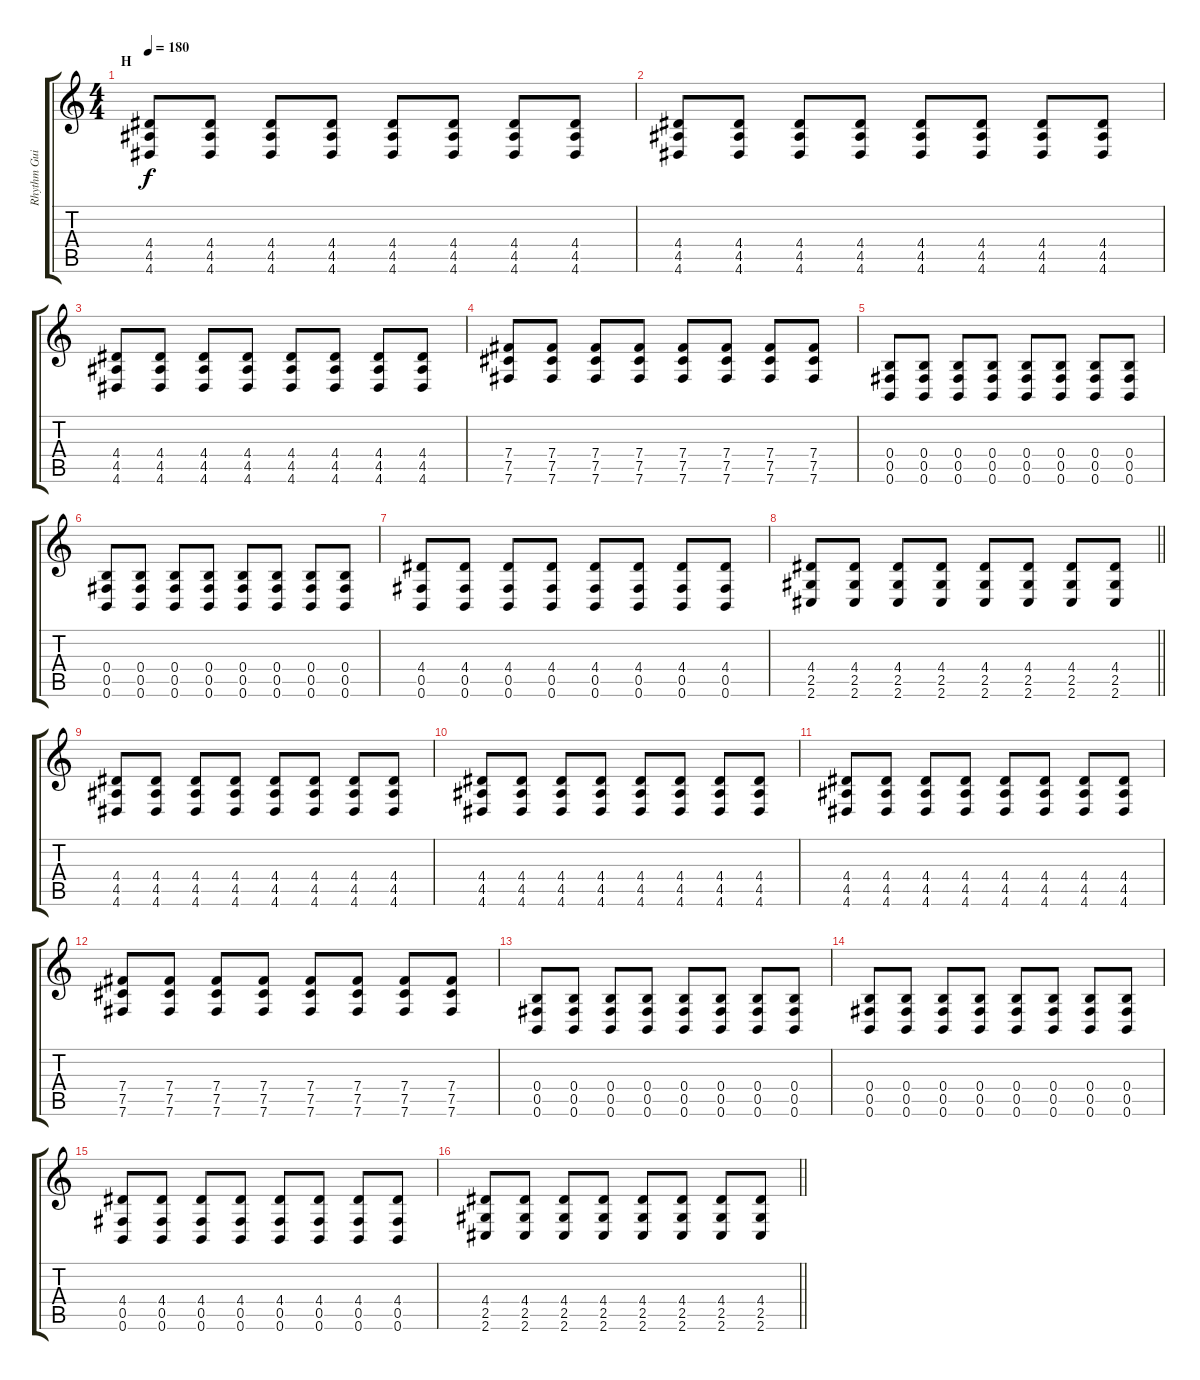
\track ("Rhythm Guitar: Chris Di Carlo" "Rhythm Gui") {instrument distortionguitar}
\staff {score tabs}
\tuning (Db4 Ab3 E3 B2 Gb2 B1) {hide}
\ts (4 4)
\section ("" "H")
\tempo 180
\clef g2
\ks c
(4.4 4.5 4.6).8{dy f} (4.4 4.5 4.6).8 (4.4 4.5 4.6).8 (4.4 4.5 4.6).8 (4.4 4.5 4.6).8 (4.4 4.5 4.6).8 (4.4 4.5 4.6).8 (4.4 4.5 4.6).8 |
(4.4 4.5 4.6).8 (4.4 4.5 4.6).8 (4.4 4.5 4.6).8 (4.4 4.5 4.6).8 (4.4 4.5 4.6).8 (4.4 4.5 4.6).8 (4.4 4.5 4.6).8 (4.4 4.5 4.6).8 |
(4.4 4.5 4.6).8 (4.4 4.5 4.6).8 (4.4 4.5 4.6).8 (4.4 4.5 4.6).8 (4.4 4.5 4.6).8 (4.4 4.5 4.6).8 (4.4 4.5 4.6).8 (4.4 4.5 4.6).8 |
(7.4 7.5 7.6).8 (7.4 7.5 7.6).8 (7.4 7.5 7.6).8 (7.4 7.5 7.6).8 (7.4 7.5 7.6).8 (7.4 7.5 7.6).8 (7.4 7.5 7.6).8 (7.4 7.5 7.6).8 |
(0.4 0.5 0.6).8 (0.4 0.5 0.6).8 (0.4 0.5 0.6).8 (0.4 0.5 0.6).8 (0.4 0.5 0.6).8 (0.4 0.5 0.6).8 (0.4 0.5 0.6).8 (0.4 0.5 0.6).8 |
(0.4 0.5 0.6).8 (0.4 0.5 0.6).8 (0.4 0.5 0.6).8 (0.4 0.5 0.6).8 (0.4 0.5 0.6).8 (0.4 0.5 0.6).8 (0.4 0.5 0.6).8 (0.4 0.5 0.6).8 |
(4.4 0.5 0.6).8 (4.4 0.5 0.6).8 (4.4 0.5 0.6).8 (4.4 0.5 0.6).8 (4.4 0.5 0.6).8 (4.4 0.5 0.6).8 (4.4 0.5 0.6).8 (4.4 0.5 0.6).8 |
\barLineRight lightlight
(4.4 2.5 2.6).8 (4.4 2.5 2.6).8 (4.4 2.5 2.6).8 (4.4 2.5 2.6).8 (4.4 2.5 2.6).8 (4.4 2.5 2.6).8 (4.4 2.5 2.6).8 (4.4 2.5 2.6).8 |
(4.4 4.5 4.6).8 (4.4 4.5 4.6).8 (4.4 4.5 4.6).8 (4.4 4.5 4.6).8 (4.4 4.5 4.6).8 (4.4 4.5 4.6).8 (4.4 4.5 4.6).8 (4.4 4.5 4.6).8 |
(4.4 4.5 4.6).8 (4.4 4.5 4.6).8 (4.4 4.5 4.6).8 (4.4 4.5 4.6).8 (4.4 4.5 4.6).8 (4.4 4.5 4.6).8 (4.4 4.5 4.6).8 (4.4 4.5 4.6).8 |
(4.4 4.5 4.6).8 (4.4 4.5 4.6).8 (4.4 4.5 4.6).8 (4.4 4.5 4.6).8 (4.4 4.5 4.6).8 (4.4 4.5 4.6).8 (4.4 4.5 4.6).8 (4.4 4.5 4.6).8 |
(7.4 7.5 7.6).8 (7.4 7.5 7.6).8 (7.4 7.5 7.6).8 (7.4 7.5 7.6).8 (7.4 7.5 7.6).8 (7.4 7.5 7.6).8 (7.4 7.5 7.6).8 (7.4 7.5 7.6).8 |
(0.4 0.5 0.6).8 (0.4 0.5 0.6).8 (0.4 0.5 0.6).8 (0.4 0.5 0.6).8 (0.4 0.5 0.6).8 (0.4 0.5 0.6).8 (0.4 0.5 0.6).8 (0.4 0.5 0.6).8 |
(0.4 0.5 0.6).8 (0.4 0.5 0.6).8 (0.4 0.5 0.6).8 (0.4 0.5 0.6).8 (0.4 0.5 0.6).8 (0.4 0.5 0.6).8 (0.4 0.5 0.6).8 (0.4 0.5 0.6).8 |
(4.4 0.5 0.6).8 (4.4 0.5 0.6).8 (4.4 0.5 0.6).8 (4.4 0.5 0.6).8 (4.4 0.5 0.6).8 (4.4 0.5 0.6).8 (4.4 0.5 0.6).8 (4.4 0.5 0.6).8 |
\barLineRight lightlight
(4.4 2.5 2.6).8 (4.4 2.5 2.6).8 (4.4 2.5 2.6).8 (4.4 2.5 2.6).8 (4.4 2.5 2.6).8 (4.4 2.5 2.6).8 (4.4 2.5 2.6).8 (4.4 2.5 2.6).8
